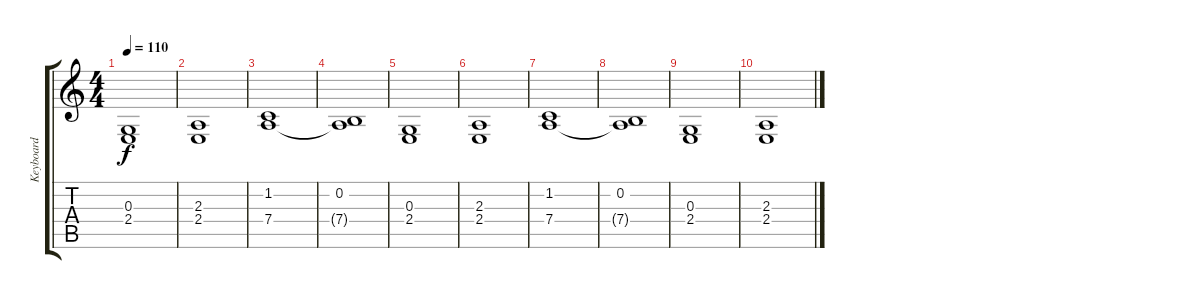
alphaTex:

\track ("Keyboard" "Keyboard") {instrument pad2warm}
\staff {score tabs}
\tuning (E4 B3 G3 D3 A2 E2) {hide}
\ts (4 4)
\tempo 110
\clef g2
\ks c
(0.3 2.4).1{dy f} |
(2.3 2.4).1 |
(1.2 7.4).1 |
(0.2 7.4{t}).1 |
(0.3 2.4).1 |
(2.3 2.4).1 |
(1.2 7.4).1 |
(0.2 7.4{t}).1 |
(0.3 2.4).1 |
(2.3 2.4).1
